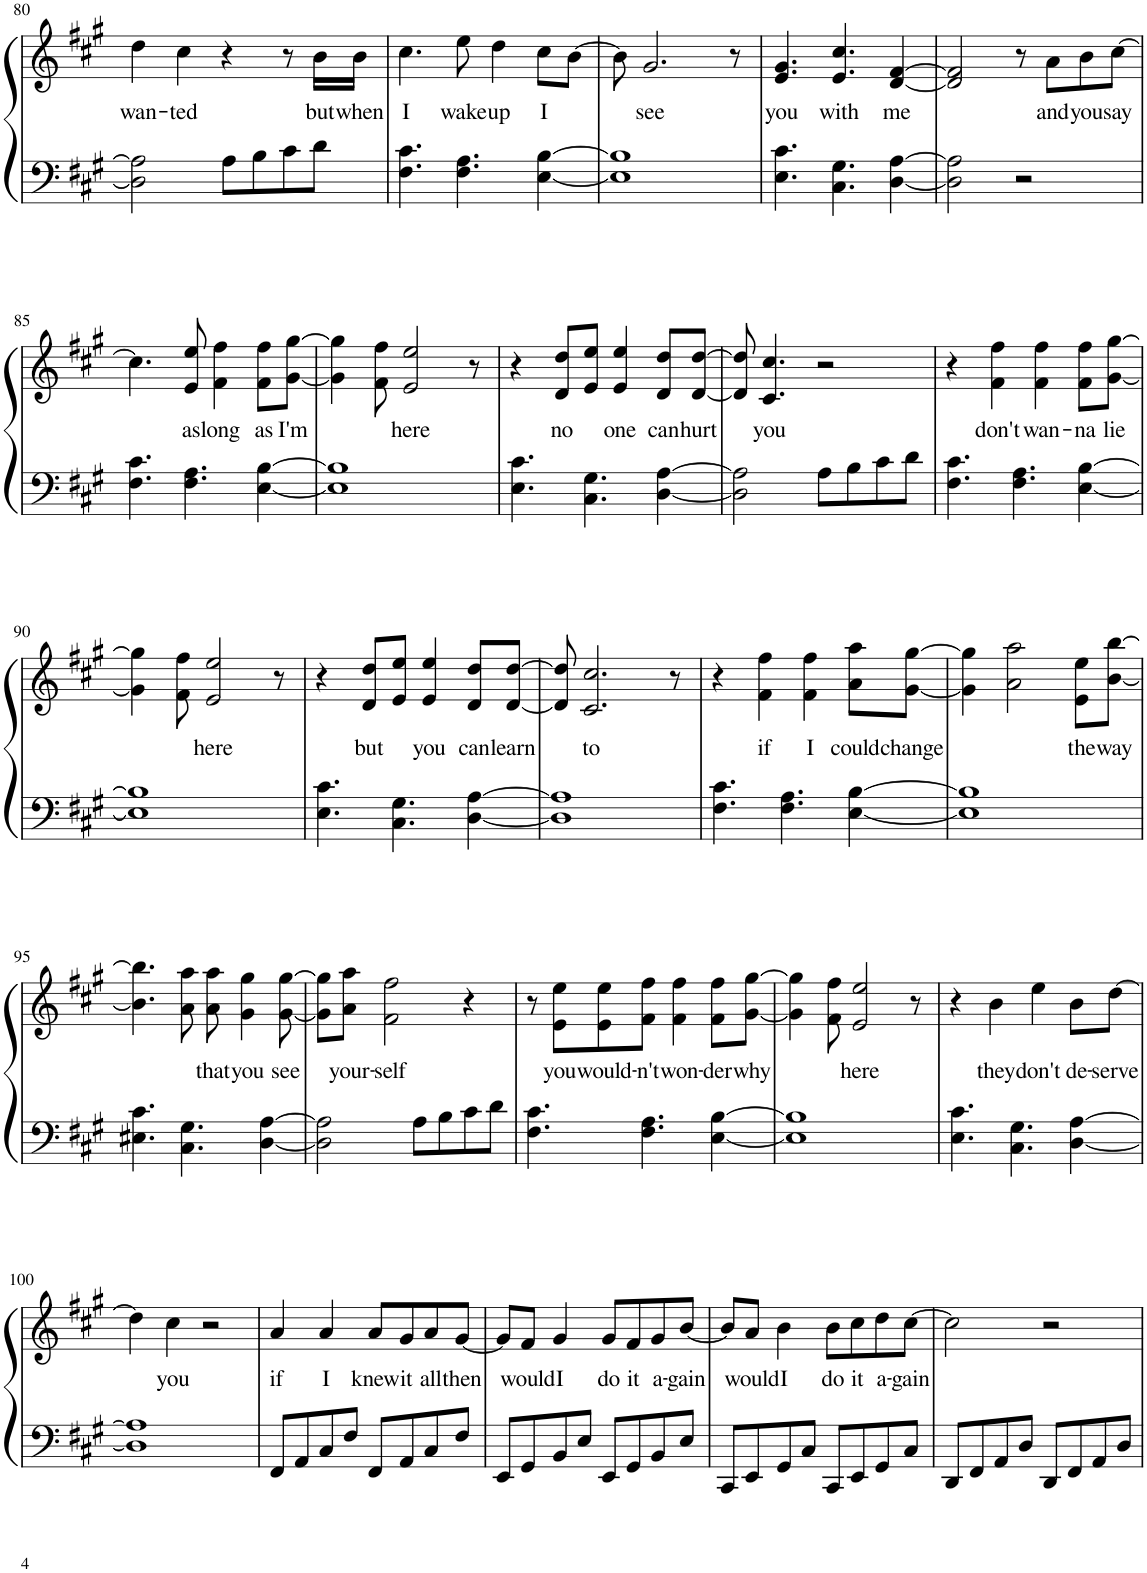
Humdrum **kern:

**kern	**kern	**text
*part1	*part1	*part1
*staff2	*staff1	*staff1
*I"Piano	*	*
*I'Pno.	*	*
!!LO:PB:g=z
*clefF4	*clefG2	*
*k[f#c#g#]	*k[f#c#g#]	*
*M4/4	*M4/4	*
=80	=80	=80
!	!	!LO:LY:b
2D\] 2A\]	4dd\	wan-
!	!	!LO:LY:b
.	4cc#\	-ted
8A\L	4r	.
8B\	.	.
8c#\	8r	.
!	!	!LO:LY:b
8d\J	16b\LL	but
!	!	!LO:LY:b
.	16b\JJ	when
=81	=81	=81
!	!	!LO:LY:b
4.F#\ 4.c#\	4.cc#\	I
!	!	!LO:LY:b
4.F#\ 4.A\	8ee\	wake
!	!	!LO:LY:b
.	4dd\	up
!	!	!LO:LY:b
[4E\ [4B\	8cc#\L	I
.	[8b\J	.
=82	=82	=82
1E] 1B]	8b\]	.
!	!	!LO:LY:b
.	2.g#/	see
.	8r	.
=83	=83	=83
!	!	!LO:LY:b
4.E\ 4.c#\	4.e/ 4.g#/	you
!	!	!LO:LY:b
4.C#\ 4.G#\	4.e/ 4.cc#/	with
!	!	!LO:LY:b
[4D\ [4A\	[4d/ [4f#/	me
=84	=84	=84
2D\] 2A\]	2d/] 2f#/]	.
2r	8r	.
!	!	!LO:LY:b
.	8a\L	and
!	!	!LO:LY:b
.	8b\	you
!	!	!LO:LY:b
.	[8cc#\J	say
!!LO:LB:g=z
=85	=85	=85
4.F#\ 4.c#\	4.cc#\]	.
!	!	!LO:LY:b
4.F#\ 4.A\	8e/ 8ee/	as
!	!	!LO:LY:b
.	4f#\ 4ff#\	long
!	!	!LO:LY:b
[4E\ [4B\	8f#\ 8ff#\L	as
!	!	!LO:LY:b
.	[8g#\ [8gg#\J	I'm
=86	=86	=86
1E] 1B]	4g#\] 4gg#\]	.
.	8f#\ 8ff#\	.
!	!	!LO:LY:b
.	2e/ 2ee/	here
.	8r	.
=87	=87	=87
4.E\ 4.c#\	4r	.
!	!	!LO:LY:b
.	8d/ 8dd/L	no
4.C#\ 4.G#\	8e/ 8ee/J	.
!	!	!LO:LY:b
.	4e/ 4ee/	one
!	!	!LO:LY:b
[4D\ [4A\	8d/ 8dd/L	can
!	!	!LO:LY:b
.	[8d/ [8dd/J	hurt
=88	=88	=88
2D\] 2A\]	8d/] 8dd/]	.
!	!	!LO:LY:b
.	4.c#/ 4.cc#/	you
8A\L	2r	.
8B\	.	.
8c#\	.	.
8d\J	.	.
=89	=89	=89
4.F#\ 4.c#\	4r	.
!	!	!LO:LY:b
.	4f#\ 4ff#\	don't
4.F#\ 4.A\	.	.
!	!	!LO:LY:b
.	4f#\ 4ff#\	wan-
!	!	!LO:LY:b
[4E\ [4B\	8f#\ 8ff#\L	-na
!	!	!LO:LY:b
.	[8g#\ [8gg#\J	lie
!!LO:LB:g=z
=90	=90	=90
1E] 1B]	4g#\] 4gg#\]	.
.	8f#\ 8ff#\	.
!	!	!LO:LY:b
.	2e/ 2ee/	here
.	8r	.
=91	=91	=91
4.E\ 4.c#\	4r	.
!	!	!LO:LY:b
.	8d/ 8dd/L	but
4.C#\ 4.G#\	8e/ 8ee/J	.
!	!	!LO:LY:b
.	4e/ 4ee/	you
!	!	!LO:LY:b
[4D\ [4A\	8d/ 8dd/L	can
!	!	!LO:LY:b
.	[8d/ [8dd/J	learn
=92	=92	=92
1D] 1A]	8d/] 8dd/]	.
!	!	!LO:LY:b
.	2.c#/ 2.cc#/	to
.	8r	.
=93	=93	=93
4.F#\ 4.c#\	4r	.
!	!	!LO:LY:b
.	4f#\ 4ff#\	if
4.F#\ 4.A\	.	.
!	!	!LO:LY:b
.	4f#\ 4ff#\	I
!	!	!LO:LY:b
[4E\ [4B\	8a\ 8aa\L	could
!	!	!LO:LY:b
.	[8g#\ [8gg#\J	change
=94	=94	=94
1E] 1B]	4g#\] 4gg#\]	.
.	2a\ 2aa\	.
!	!	!LO:LY:b
.	8e\ 8ee\L	the
!	!	!LO:LY:b
.	[8b\ [8bb\J	way
!!LO:LB:g=z
=95	=95	=95
4.E#X\ 4.c#\	4.b\] 4.bb\]	.
4.C#\ 4.G#\	8a\ 8aa\	.
!	!	!LO:LY:b
.	8a\ 8aa\	that
!	!	!LO:LY:b
.	4g#\ 4gg#\	you
[4D\ [4A\	.	.
!	!	!LO:LY:b
.	[8g#\ [8gg#\	see
=96	=96	=96
2D\] 2A\]	8g#\] 8gg#\]L	.
!	!	!LO:LY:b
.	8a\ 8aa\J	your-
!	!	!LO:LY:b
.	2f#\ 2ff#\	-self
8A\L	.	.
8B\	.	.
8c#\	4r	.
8d\J	.	.
=97	=97	=97
4.F#\ 4.c#\	8r	.
!	!	!LO:LY:b
.	8e\ 8ee\L	you
!	!	!LO:LY:b
.	8e\ 8ee\	would-
!	!	!LO:LY:b
4.F#\ 4.A\	8f#\ 8ff#\J	-n't
!	!	!LO:LY:b
.	4f#\ 4ff#\	won-
!	!	!LO:LY:b
[4E\ [4B\	8f#\ 8ff#\L	-der
!	!	!LO:LY:b
.	[8g#\ [8gg#\J	why
=98	=98	=98
1E] 1B]	4g#\] 4gg#\]	.
.	8f#\ 8ff#\	.
!	!	!LO:LY:b
.	2e/ 2ee/	here
.	8r	.
=99	=99	=99
4.E\ 4.c#\	4r	.
!	!	!LO:LY:b
.	4b\	they
4.C#\ 4.G#\	.	.
!	!	!LO:LY:b
.	4ee\	don't
!	!	!LO:LY:b
[4D\ [4A\	8b\L	de-
!	!	!LO:LY:b
.	[8dd\J	-serve
!!LO:LB:g=z
=100	=100	=100
1D] 1A]	4dd\]	.
!	!	!LO:LY:b
.	4cc#\	you
.	2r	.
=101	=101	=101
!	!	!LO:LY:b
8FF#/L	4a/	if
8AA/	.	.
!	!	!LO:LY:b
8C#/	4a/	I
8F#/J	.	.
!	!	!LO:LY:b
8FF#/L	8a/L	knew
!	!	!LO:LY:b
8AA/	8g#/	it
!	!	!LO:LY:b
8C#/	8a/	all
!	!	!LO:LY:b
8F#/J	[8g#/J	then
=102	=102	=102
8EE/L	8g#/L]	.
!	!	!LO:LY:b
8GG#/	8f#/J	would
!	!	!LO:LY:b
8BB/	4g#/	I
8E/J	.	.
!	!	!LO:LY:b
8EE/L	8g#/L	do
!	!	!LO:LY:b
8GG#/	8f#/	it
!	!	!LO:LY:b
8BB/	8g#/	a-
!	!	!LO:LY:b
8E/J	[8b/J	-gain
=103	=103	=103
8CC#/L	8b/L]	.
!	!	!LO:LY:b
8EE/	8a/J	would
!	!	!LO:LY:b
8GG#/	4b\	I
8C#/J	.	.
!	!	!LO:LY:b
8CC#/L	8b\L	do
!	!	!LO:LY:b
8EE/	8cc#\	it
!	!	!LO:LY:b
8GG#/	8dd\	a-
!	!	!LO:LY:b
8C#/J	[8cc#\J	-gain
=104	=104	=104
8DD/L	2cc#\]	.
8FF#/	.	.
8AA/	.	.
8D/J	.	.
8DD/L	2r	.
8FF#/	.	.
8AA/	.	.
8D/J	.	.
=	=	=
*-	*-	*-
